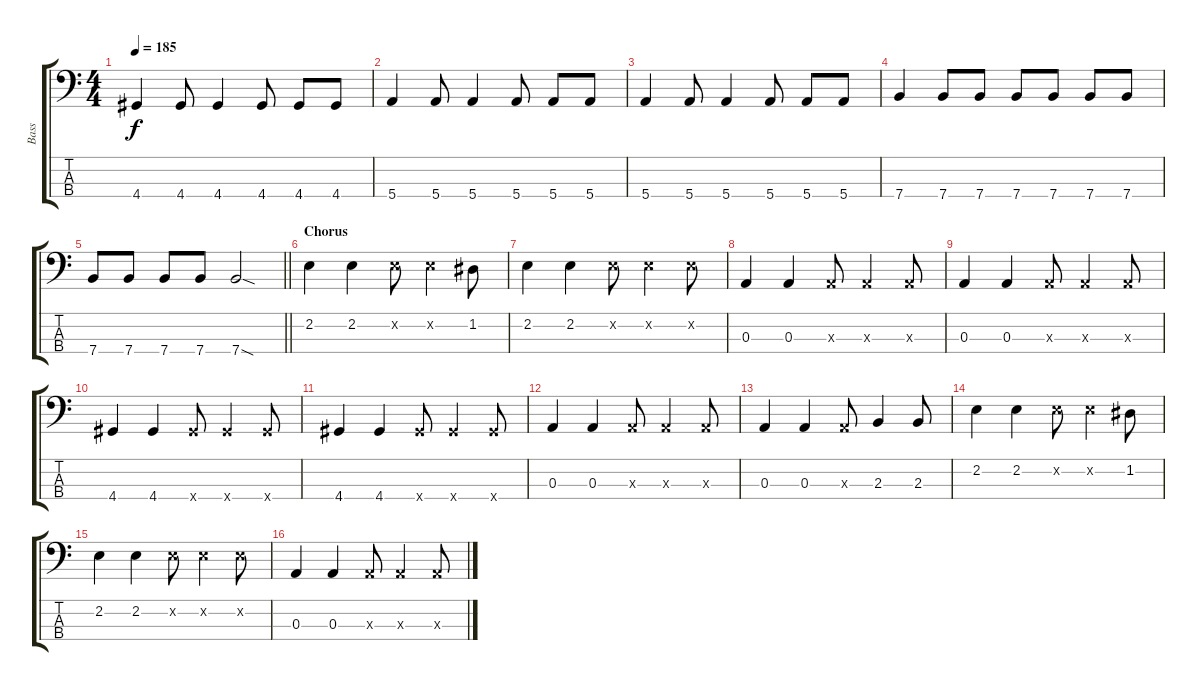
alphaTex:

\track ("Bass" "Bass") {instrument electricbasspick}
\staff {score tabs}
\tuning (G2 D2 A1 E1) {hide}
\ts (4 4)
\tempo 185
\clef f4
\ks c
4.4.4{dy f} 4.4.8 4.4.4 4.4.8 4.4.8 4.4.8 |
5.4.4 5.4.8 5.4.4 5.4.8 5.4.8 5.4.8 |
5.4.4 5.4.8 5.4.4 5.4.8 5.4.8 5.4.8 |
7.4.4 7.4.8 7.4.8 7.4.8 7.4.8 7.4.8 7.4.8 |
\barLineRight lightlight
7.4.8 7.4.8 7.4.8 7.4.8 7.4{sod}.2 |
\section ("" "Chorus")
2.2.4 2.2.4 2.2{x}.8 2.2{x}.4 1.2.8 |
2.2.4 2.2.4 2.2{x}.8 2.2{x}.4 2.2{x}.8 |
0.3.4 0.3.4 0.3{x}.8 0.3{x}.4 0.3{x}.8 |
0.3.4 0.3.4 0.3{x}.8 0.3{x}.4 0.3{x}.8 |
4.4.4 4.4.4 4.4{x}.8 4.4{x}.4 4.4{x}.8 |
4.4.4 4.4.4 4.4{x}.8 4.4{x}.4 4.4{x}.8 |
0.3.4 0.3.4 0.3{x}.8 0.3{x}.4 0.3{x}.8 |
0.3.4 0.3.4 0.3{x}.8 2.3.4 2.3.8 |
2.2.4 2.2.4 2.2{x}.8 2.2{x}.4 1.2.8 |
2.2.4 2.2.4 2.2{x}.8 2.2{x}.4 2.2{x}.8 |
0.3.4 0.3.4 0.3{x}.8 0.3{x}.4 0.3{x}.8
